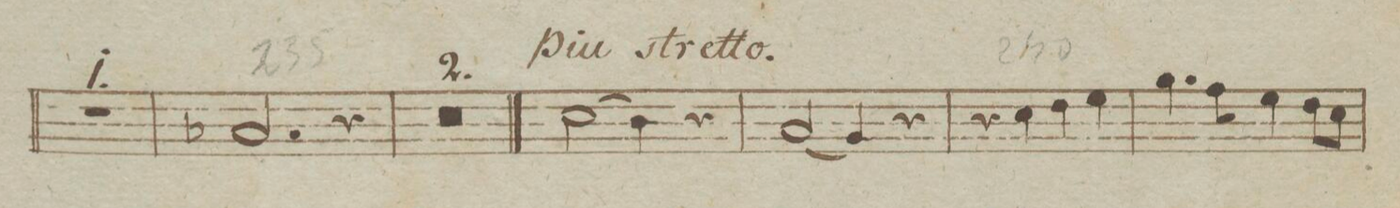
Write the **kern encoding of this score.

**kern	**dynam
*I"Fagotto Secondo.	*
*clefF4	*
*k[b-e-a-]	*
*met(c)	*
*M4/4	*
1r	.
=231	=231
2.C-X^/	.
4r	.
=232	=232
0r	.
=233	=233
=234||	=234||
(2E-\	.
4D\)	.
4r	.
=235	=235
(2C/	.
4BB-/)	.
4r	.
=236	=236
4r	.
4E-\	.
4F\	.
4G\	.
=237	=237
4.B-\	.
8A-\	.
4G\	.
8F\L	.
8E-\J	.
=238	=238
*-	*-
